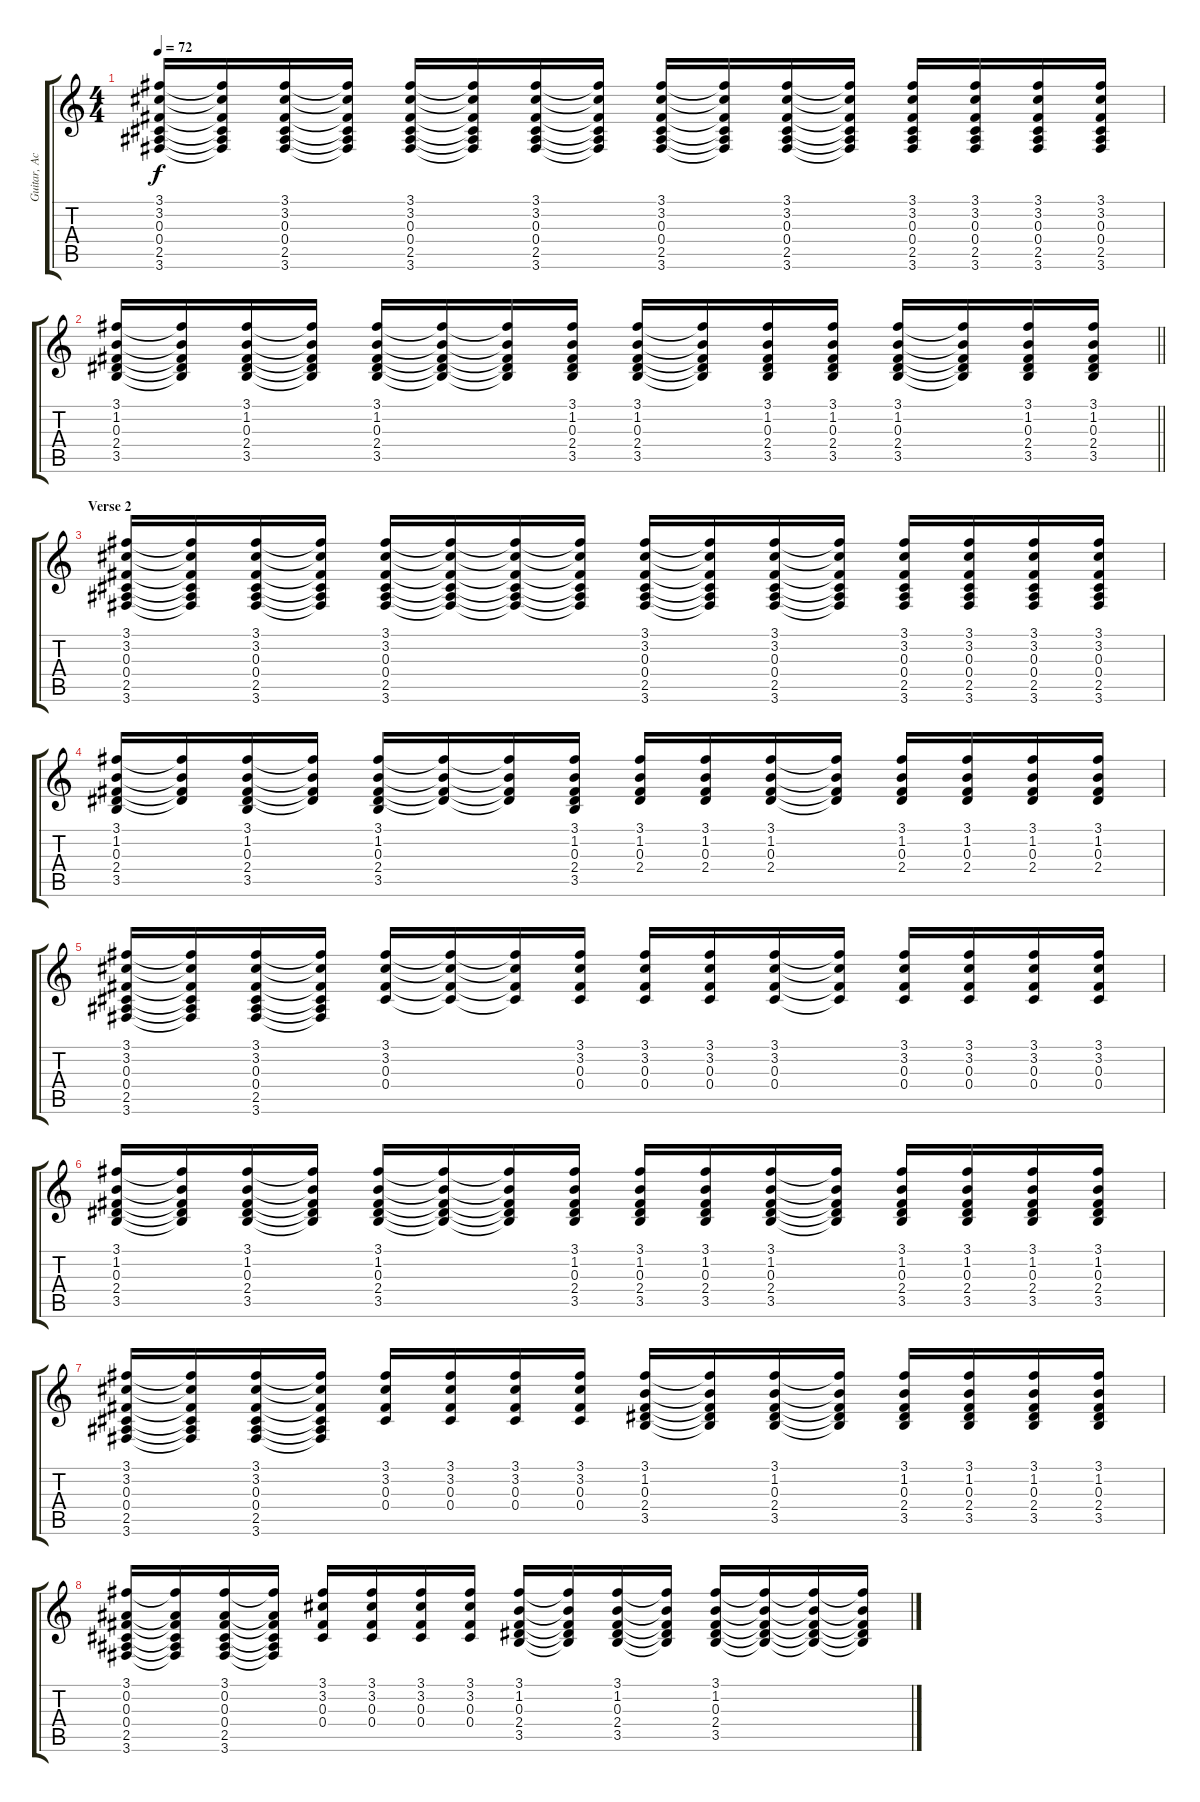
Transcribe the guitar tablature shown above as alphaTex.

\track ("Guitar, Acoustic" "Guitar, Ac") {instrument acousticguitarsteel}
\staff {score tabs}
\tuning (Eb4 Bb3 Gb3 Db3 Ab2 Eb2) {hide}
\ts (4 4)
\tempo 72
\clef g2
\ks c
(3.1 3.2 0.3 0.4 2.5 3.6).16{dy f} (3.1{t} 3.2{t} 0.3{t} 0.4{t} 2.5{t} 3.6{t}).16 (3.1 3.2 0.3 0.4 2.5 3.6).16 (3.1{t} 3.2{t} 0.3{t} 0.4{t} 2.5{t} 3.6{t}).16 (3.1 3.2 0.3 0.4 2.5 3.6).16 (3.1{t} 3.2{t} 0.3{t} 0.4{t} 2.5{t} 3.6{t}).16 (3.1 3.2 0.3 0.4 2.5 3.6).16 (3.1{t} 3.2{t} 0.3{t} 0.4{t} 2.5{t} 3.6{t}).16 (3.1 3.2 0.3 0.4 2.5 3.6).16 (3.1{t} 3.2{t} 0.3{t} 0.4{t} 2.5{t} 3.6{t}).16 (3.1 3.2 0.3 0.4 2.5 3.6).16 (3.1{t} 3.2{t} 0.3{t} 0.4{t} 2.5{t} 3.6{t}).16 (3.1 3.2 0.3 0.4 2.5 3.6).16 (3.1 3.2 0.3 0.4 2.5 3.6).16 (3.1 3.2 0.3 0.4 2.5 3.6).16 (3.1 3.2 0.3 0.4 2.5 3.6).16 |
\barLineRight lightlight
(3.1 1.2 0.3 2.4 3.5).16 (3.1{t} 1.2{t} 0.3{t} 2.4{t} 3.5{t}).16 (3.1 1.2 0.3 2.4 3.5).16 (3.1{t} 1.2{t} 0.3{t} 2.4{t} 3.5{t}).16 (3.1 1.2 0.3 2.4 3.5).16 (3.1{t} 1.2{t} 0.3{t} 2.4{t} 3.5{t}).16 (3.1{t} 1.2{t} 0.3{t} 2.4{t} 3.5{t}).16 (3.1 1.2 0.3 2.4 3.5).16 (3.1 1.2 0.3 2.4 3.5).16 (3.1{t} 1.2{t} 0.3{t} 2.4{t} 3.5{t}).16 (3.1 1.2 0.3 2.4 3.5).16 (3.1 1.2 0.3 2.4 3.5).16 (3.1 1.2 0.3 2.4 3.5).16 (3.1{t} 1.2{t} 0.3{t} 2.4{t} 3.5{t}).16 (3.1 1.2 0.3 2.4 3.5).16 (3.1 1.2 0.3 2.4 3.5).16 |
\section ("" "Verse 2")
(3.1 3.2 0.3 0.4 2.5 3.6).16 (3.1{t} 3.2{t} 0.3{t} 0.4{t} 2.5{t} 3.6{t}).16 (3.1 3.2 0.3 0.4 2.5 3.6).16 (3.1{t} 3.2{t} 0.3{t} 0.4{t} 2.5{t} 3.6{t}).16 (3.1 3.2 0.3 0.4 2.5 3.6).16 (3.1{t} 3.2{t} 0.3{t} 0.4{t} 2.5{t} 3.6{t}).16 (3.1{t} 3.2{t} 0.3{t} 0.4{t} 2.5{t} 3.6{t}).16 (3.1{t} 3.2{t} 0.3{t} 0.4{t} 2.5{t} 3.6{t}).16 (3.1 3.2 0.3 0.4 2.5 3.6).16 (3.1{t} 3.2{t} 0.3{t} 0.4{t} 2.5{t} 3.6{t}).16 (3.1 3.2 0.3 0.4 2.5 3.6).16 (3.1{t} 3.2{t} 0.3{t} 0.4{t} 2.5{t} 3.6{t}).16 (3.1 3.2 0.3 0.4 2.5 3.6).16 (3.1 3.2 0.3 0.4 2.5 3.6).16 (3.1 3.2 0.3 0.4 2.5 3.6).16 (3.1 3.2 0.3 0.4 2.5 3.6).16 |
(3.1 1.2 0.3 2.4 3.5).16 (3.1{t} 1.2{t} 0.3{t} 2.4{t}).16 (3.1 1.2 0.3 2.4 3.5).16 (3.1{t} 1.2{t} 0.3{t} 2.4{t}).16 (3.1 1.2 0.3 2.4 3.5).16 (3.1{t} 1.2{t} 0.3{t} 2.4{t}).16 (3.1{t} 1.2{t} 0.3{t} 2.4{t}).16 (3.1 1.2 0.3 2.4 3.5).16 (3.1 1.2 0.3 2.4).16 (3.1 1.2 0.3 2.4).16 (3.1 1.2 0.3 2.4).16 (3.1{t} 1.2{t} 0.3{t} 2.4{t}).16 (3.1 1.2 0.3 2.4).16 (3.1 1.2 0.3 2.4).16 (3.1 1.2 0.3 2.4).16 (3.1 1.2 0.3 2.4).16 |
(3.1 3.2 0.3 0.4 2.5 3.6).16 (3.1{t} 3.2{t} 0.3{t} 0.4{t} 2.5{t} 3.6{t}).16 (3.1 3.2 0.3 0.4 2.5 3.6).16 (3.1{t} 3.2{t} 0.3{t} 0.4{t} 2.5{t} 3.6{t}).16 (3.1 3.2 0.3 0.4).16 (3.1{t} 3.2{t} 0.3{t} 0.4{t}).16 (3.1{t} 3.2{t} 0.3{t} 0.4{t}).16 (3.1 3.2 0.3 0.4).16 (3.1 3.2 0.3 0.4).16 (3.1 3.2 0.3 0.4).16 (3.1 3.2 0.3 0.4).16 (3.1{t} 3.2{t} 0.3{t} 0.4{t}).16 (3.1 3.2 0.3 0.4).16 (3.1 3.2 0.3 0.4).16 (3.1 3.2 0.3 0.4).16 (3.1 3.2 0.3 0.4).16 |
(3.1 1.2 0.3 2.4 3.5).16 (3.1{t} 1.2{t} 0.3{t} 2.4{t} 3.5{t}).16 (3.1 1.2 0.3 2.4 3.5).16 (3.1{t} 1.2{t} 0.3{t} 2.4{t} 3.5{t}).16 (3.1 1.2 0.3 2.4 3.5).16 (3.1{t} 1.2{t} 0.3{t} 2.4{t} 3.5{t}).16 (3.1{t} 1.2{t} 0.3{t} 2.4{t} 3.5{t}).16 (3.1 1.2 0.3 2.4 3.5).16 (3.1 1.2 0.3 2.4 3.5).16 (3.1 1.2 0.3 2.4 3.5).16 (3.1 1.2 0.3 2.4 3.5).16 (3.1{t} 1.2{t} 0.3{t} 2.4{t} 3.5{t}).16 (3.1 1.2 0.3 2.4 3.5).16 (3.1 1.2 0.3 2.4 3.5).16 (3.1 1.2 0.3 2.4 3.5).16 (3.1 1.2 0.3 2.4 3.5).16 |
(3.1 3.2 0.3 0.4 2.5 3.6).16 (3.1{t} 3.2{t} 0.3{t} 0.4{t} 2.5{t} 3.6{t}).16 (3.1 3.2 0.3 0.4 2.5 3.6).16 (3.1{t} 3.2{t} 0.3{t} 0.4{t} 2.5{t} 3.6{t}).16 (3.1 3.2 0.3 0.4).16 (3.1 3.2 0.3 0.4).16 (3.1 3.2 0.3 0.4).16 (3.1 3.2 0.3 0.4).16 (3.1 1.2 0.3 2.4 3.5).16 (3.1{t} 1.2{t} 0.3{t} 2.4{t} 3.5{t}).16 (3.1 1.2 0.3 2.4 3.5).16 (3.1{t} 1.2{t} 0.3{t} 2.4{t} 3.5{t}).16 (3.1 1.2 0.3 2.4 3.5).16 (3.1 1.2 0.3 2.4 3.5).16 (3.1 1.2 0.3 2.4 3.5).16 (3.1 1.2 0.3 2.4 3.5).16 |
(3.1 0.2 0.3 0.4 2.5 3.6).16 (3.1{t} 0.2{t} 0.3{t} 0.4{t} 2.5{t} 3.6{t}).16 (3.1 0.2 0.3 0.4 2.5 3.6).16 (3.1{t} 0.2{t} 0.3{t} 0.4{t} 2.5{t} 3.6{t}).16 (3.1 3.2 0.3 0.4).16 (3.1 3.2 0.3 0.4).16 (3.1 3.2 0.3 0.4).16 (3.1 3.2 0.3 0.4).16 (3.1 1.2 0.3 2.4 3.5).16 (3.1{t} 1.2{t} 0.3{t} 2.4{t} 3.5{t}).16 (3.1 1.2 0.3 2.4 3.5).16 (3.1{t} 1.2{t} 0.3{t} 2.4{t} 3.5{t}).16 (3.1 1.2 0.3 2.4 3.5).16 (3.1{t} 1.2{t} 0.3{t} 2.4{t} 3.5{t}).16 (3.1{t} 1.2{t} 0.3{t} 2.4{t} 3.5{t}).16 (3.1{t} 1.2{t} 0.3{t} 2.4{t} 3.5{t}).16
